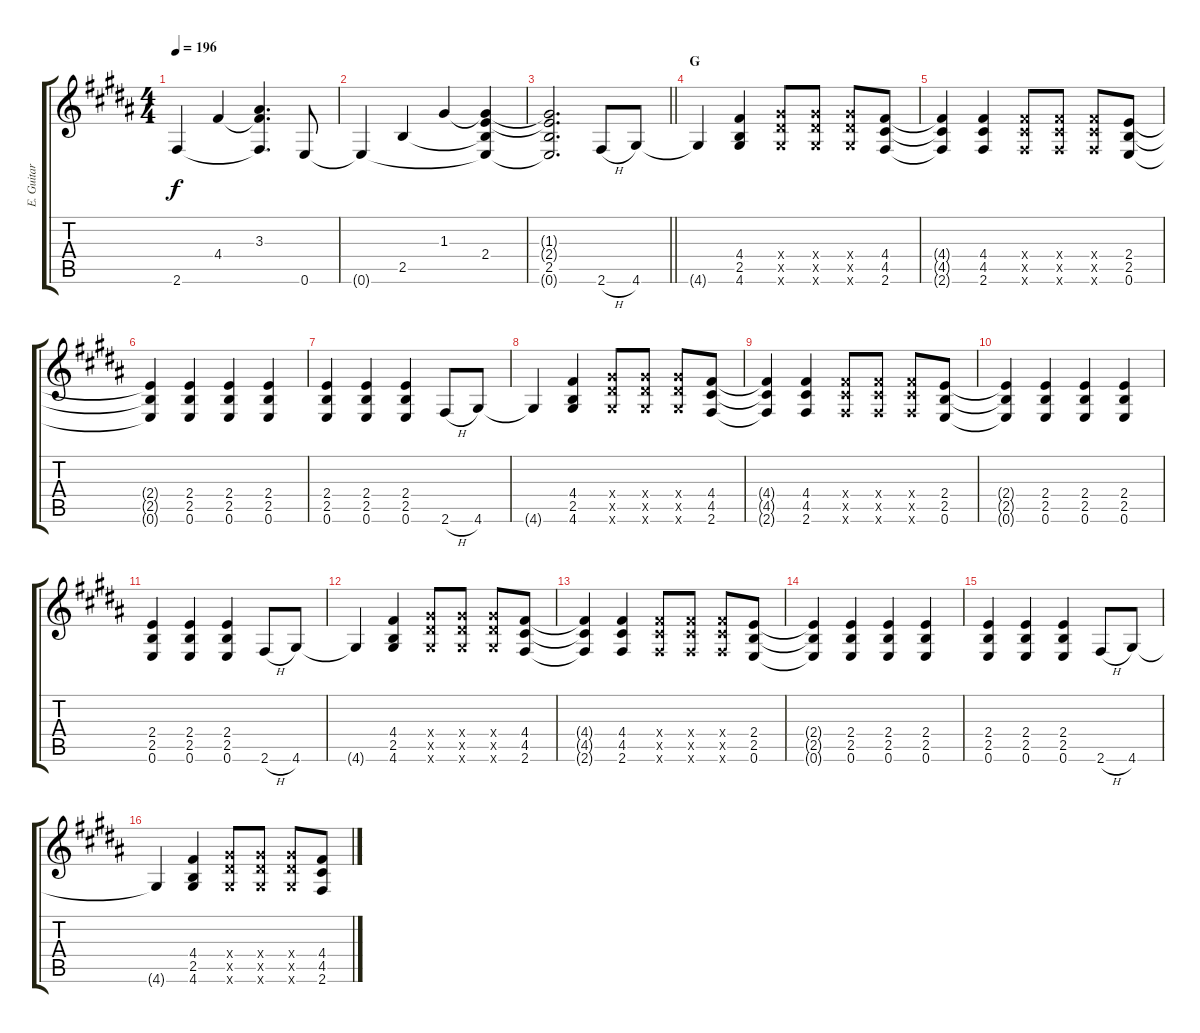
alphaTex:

\track ("E. Guitar II" "E. Guitar ") {instrument distortionguitar}
\staff {score tabs}
\tuning (E4 B3 G3 D3 A2 E2) {hide}
\ts (4 4)
\tempo 196
\clef g2
\ks b
2.6{t}.4{dy f} 4.4.4 (3.3 4.4{t} 2.6{t}).4{d} 0.6.8 |
0.6{t}.4 2.5.4 1.3.4 (1.3{t} 2.4 2.5{t} 0.6{t}).4 |
\barLineRight lightlight
(1.3{t} 2.4{t} 2.5 0.6{t}).2{d} 2.6{h}.8 4.6.8 |
\section ("" "G")
4.6{t}.4 (4.4 2.5 4.6).4 (6.4{x} 6.5{x} 4.6{x}).8 (6.4{x} 6.5{x} 4.6{x}).8 (6.4{x} 6.5{x} 4.6{x}).8 (4.4 4.5 2.6).8 |
(4.4{t} 4.5{t} 2.6{t}).4 (4.4 4.5 2.6).4 (4.4{x} 4.5{x} 2.6{x}).8 (4.4{x} 4.5{x} 2.6{x}).8 (4.4{x} 4.5{x} 2.6{x}).8 (2.4 2.5 0.6).8 |
(2.4{t} 2.5{t} 0.6{t}).4 (2.4 2.5 0.6).4 (2.4 2.5 0.6).4 (2.4 2.5 0.6).4 |
(2.4 2.5 0.6).4 (2.4 2.5 0.6).4 (2.4 2.5 0.6).4 2.6{h}.8 4.6.8 |
4.6{t}.4 (4.4 2.5 4.6).4 (6.4{x} 6.5{x} 4.6{x}).8 (6.4{x} 6.5{x} 4.6{x}).8 (6.4{x} 6.5{x} 4.6{x}).8 (4.4 4.5 2.6).8 |
(4.4{t} 4.5{t} 2.6{t}).4 (4.4 4.5 2.6).4 (4.4{x} 4.5{x} 2.6{x}).8 (4.4{x} 4.5{x} 2.6{x}).8 (4.4{x} 4.5{x} 2.6{x}).8 (2.4 2.5 0.6).8 |
(2.4{t} 2.5{t} 0.6{t}).4 (2.4 2.5 0.6).4 (2.4 2.5 0.6).4 (2.4 2.5 0.6).4 |
(2.4 2.5 0.6).4 (2.4 2.5 0.6).4 (2.4 2.5 0.6).4 2.6{h}.8 4.6.8 |
4.6{t}.4 (4.4 2.5 4.6).4 (6.4{x} 6.5{x} 4.6{x}).8 (6.4{x} 6.5{x} 4.6{x}).8 (6.4{x} 6.5{x} 4.6{x}).8 (4.4 4.5 2.6).8 |
(4.4{t} 4.5{t} 2.6{t}).4 (4.4 4.5 2.6).4 (4.4{x} 4.5{x} 2.6{x}).8 (4.4{x} 4.5{x} 2.6{x}).8 (4.4{x} 4.5{x} 2.6{x}).8 (2.4 2.5 0.6).8 |
(2.4{t} 2.5{t} 0.6{t}).4 (2.4 2.5 0.6).4 (2.4 2.5 0.6).4 (2.4 2.5 0.6).4 |
(2.4 2.5 0.6).4 (2.4 2.5 0.6).4 (2.4 2.5 0.6).4 2.6{h}.8 4.6.8 |
4.6{t}.4 (4.4 2.5 4.6).4 (6.4{x} 6.5{x} 4.6{x}).8 (6.4{x} 6.5{x} 4.6{x}).8 (6.4{x} 6.5{x} 4.6{x}).8 (4.4 4.5 2.6).8
